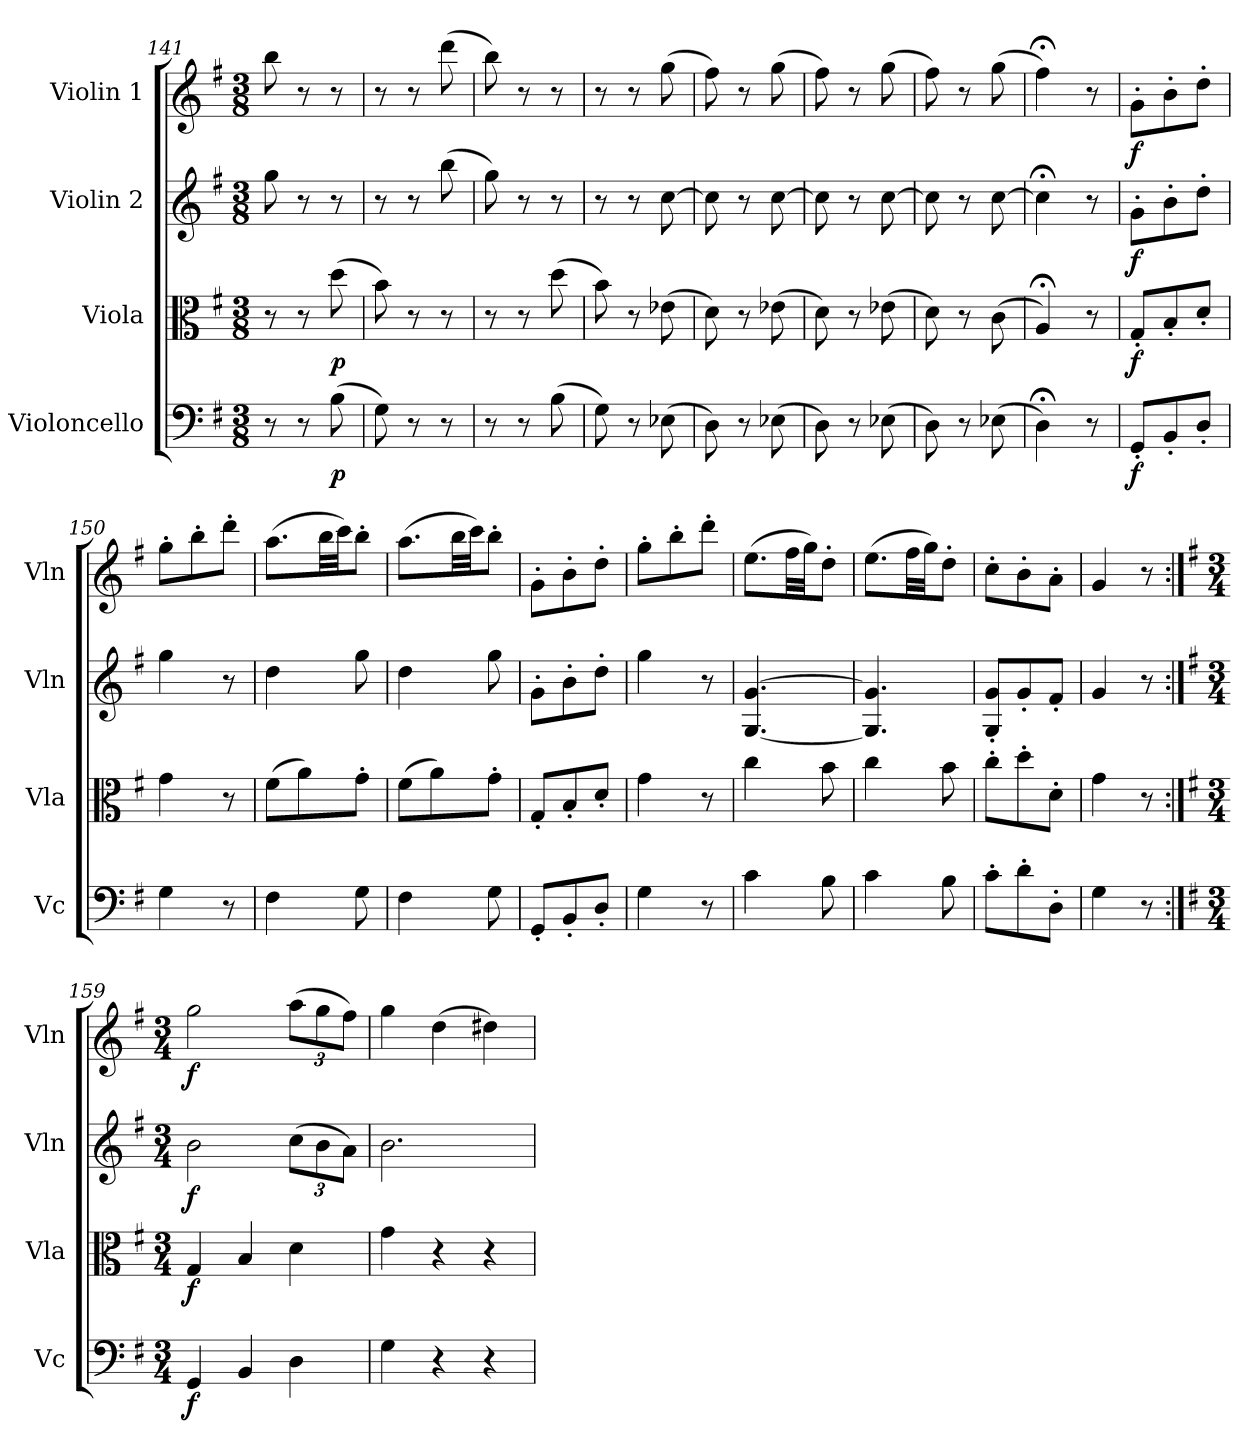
**kern	**dynam	**kern	**dynam	**kern	**dynam	**kern	**dynam
*part4	*part4	*part3	*part3	*part2	*part2	*part1	*part1
*staff4	*staff4	*staff3	*staff3	*staff2	*staff2	*staff1	*staff1
*I"Violoncello	*	*I"Viola	*	*I"Violin 2	*	*I"Violin 1	*
*I'Vc	*	*I'Vla	*	*I'Vln	*	*I'Vln	*
*clefF4	*	*clefC3	*	*clefG2	*	*clefG2	*
*k[f#]	*	*k[f#]	*	*k[f#]	*	*k[f#]	*
*M3/8	*	*M3/8	*	*M3/8	*	*M3/8	*
=141	=141	=141	=141	=141	=141	=141	=141
8r	.	8r	.	8gg\	.	8bb\	.
8r	.	8r	.	8r	.	8r	.
!	!LO:DY:b	!	!LO:DY:b	!	!	!	!
(>8B\	p	(>8dd\	p	8r	.	8r	.
=142	=142	=142	=142	=142	=142	=142	=142
8G\)	.	8b\)	.	8r	.	8r	.
8r	.	8r	.	8r	.	8r	.
8r	.	8r	.	(>8bb\	.	(>8ddd\	.
=143	=143	=143	=143	=143	=143	=143	=143
8r	.	8r	.	8gg\)	.	8bb\)	.
8r	.	8r	.	8r	.	8r	.
(>8B\	.	(>8dd\	.	8r	.	8r	.
!!LO:LB:g=z
=144	=144	=144	=144	=144	=144	=144	=144
8G\)	.	8b\)	.	8r	.	8r	.
8r	.	8r	.	8r	.	8r	.
(>8E-X\	.	(>8e-X\	.	[8cc\	.	(>8gg\	.
=145	=145	=145	=145	=145	=145	=145	=145
8D\)	.	8d\)	.	8cc\]	.	8ff#\)	.
8r	.	8r	.	8r	.	8r	.
(>8E-X\	.	(>8e-X\	.	[8cc\	.	(>8gg\	.
=146	=146	=146	=146	=146	=146	=146	=146
8D\)	.	8d\)	.	8cc\]	.	8ff#\)	.
8r	.	8r	.	8r	.	8r	.
(>8E-X\	.	(>8e-X\	.	[8cc\	.	(>8gg\	.
=147	=147	=147	=147	=147	=147	=147	=147
8D\)	.	8d\)	.	8cc\]	.	8ff#\)	.
8r	.	8r	.	8r	.	8r	.
(>8E-X\	.	(>8c\	.	[8cc\	.	(>8gg\	.
=148	=148	=148	=148	=148	=148	=148	=148
4D;<\)	.	4A;</)	.	4cc;<\]	.	4ff#;<\)	.
8r	.	8r	.	8r	.	8r	.
=149	=149	=149	=149	=149	=149	=149	=149
!	!LO:DY:b	!	!LO:DY:b	!	!LO:DY:b	!	!LO:DY:b
8GG'/L	f	8G'/L	f	8g'\L	f	8g'\L	f
8BB'/	.	8B'/	.	8b'\	.	8b'\	.
8D'/J	.	8d'/J	.	8dd'\J	.	8dd'\J	.
=150	=150	=150	=150	=150	=150	=150	=150
4G\	.	4g\	.	4gg\	.	8gg'\L	.
.	.	.	.	.	.	8bb'\	.
8r	.	8r	.	8r	.	8ddd'\J	.
=151	=151	=151	=151	=151	=151	=151	=151
4F#\	.	(>8f#\L	.	4dd\	.	(>8.aa\L	.
.	.	8a\)	.	.	.	.	.
.	.	.	.	.	.	32bb\LL	.
.	.	.	.	.	.	32ccc\JJ)	.
8G\	.	8g'\J	.	8gg\	.	8bb'\J	.
!!LO:LB:g=z
=152	=152	=152	=152	=152	=152	=152	=152
4F#\	.	(>8f#\L	.	4dd\	.	(>8.aa\L	.
.	.	8a\)	.	.	.	.	.
.	.	.	.	.	.	32bb\LL	.
.	.	.	.	.	.	32ccc\JJ)	.
8G\	.	8g'\J	.	8gg\	.	8bb'\J	.
=153	=153	=153	=153	=153	=153	=153	=153
8GG'/L	.	8G'/L	.	8g'\L	.	8g'\L	.
8BB'/	.	8B'/	.	8b'\	.	8b'\	.
8D'/J	.	8d'/J	.	8dd'\J	.	8dd'\J	.
=154	=154	=154	=154	=154	=154	=154	=154
4G\	.	4g\	.	4gg\	.	8gg'\L	.
.	.	.	.	.	.	8bb'\	.
8r	.	8r	.	8r	.	8ddd'\J	.
=155	=155	=155	=155	=155	=155	=155	=155
4c\	.	4cc\	.	[4.G/ [4.g/	.	(>8.ee\L	.
.	.	.	.	.	.	32ff#\LL	.
.	.	.	.	.	.	32gg\JJ)	.
8B\	.	8b\	.	.	.	8dd'\J	.
=156	=156	=156	=156	=156	=156	=156	=156
4c\	.	4cc\	.	4.G/] 4.g/]	.	(>8.ee\L	.
.	.	.	.	.	.	32ff#\LL	.
.	.	.	.	.	.	32gg\JJ)	.
8B\	.	8b\	.	.	.	8dd'\J	.
=157	=157	=157	=157	=157	=157	=157	=157
8c'\L	.	8cc'\L	.	8G/' 8g/'L	.	8cc'\L	.
8d'\	.	8dd'\	.	8g'/	.	8b'\	.
8D'\J	.	8d'\J	.	8f#'/J	.	8a'\J	.
=158	=158	=158	=158	=158	=158	=158	=158
4G\	.	4g\	.	4g/	.	4g/	.
8r	.	8r	.	8r	.	8r	.
!!LO:PB:g=z
=159:|!	=159:|!	=159:|!	=159:|!	=159:|!	=159:|!	=159:|!	=159:|!
*k[f#]	*	*k[f#]	*	*k[f#]	*	*k[f#]	*
*M3/4	*	*M3/4	*	*M3/4	*	*M3/4	*
*	*	*	*	*	*	*MM108	*
!	!LO:DY:b	!	!LO:DY:b	!	!LO:DY:b	!	!LO:DY:b
4GG/	f	4G/	f	2b\	f	2gg\	f
4BB/	.	4B/	.	.	.	.	.
*	*	*	*	*Xbrackettup	*	*Xbrackettup	*
4D\	.	4d\	.	(>12cc\L	.	(>12aa\L	.
.	.	.	.	12b\	.	12gg\	.
.	.	.	.	12a\J)	.	12ff#\J)	.
=160	=160	=160	=160	=160	=160	=160	=160
4G\	.	4g\	.	2.b\	.	4gg\	.
4r	.	4r	.	.	.	(>4dd\	.
4r	.	4r	.	.	.	4dd#X\)	.
=	=	=	=	=	=	=	=
*-	*-	*-	*-	*-	*-	*-	*-
